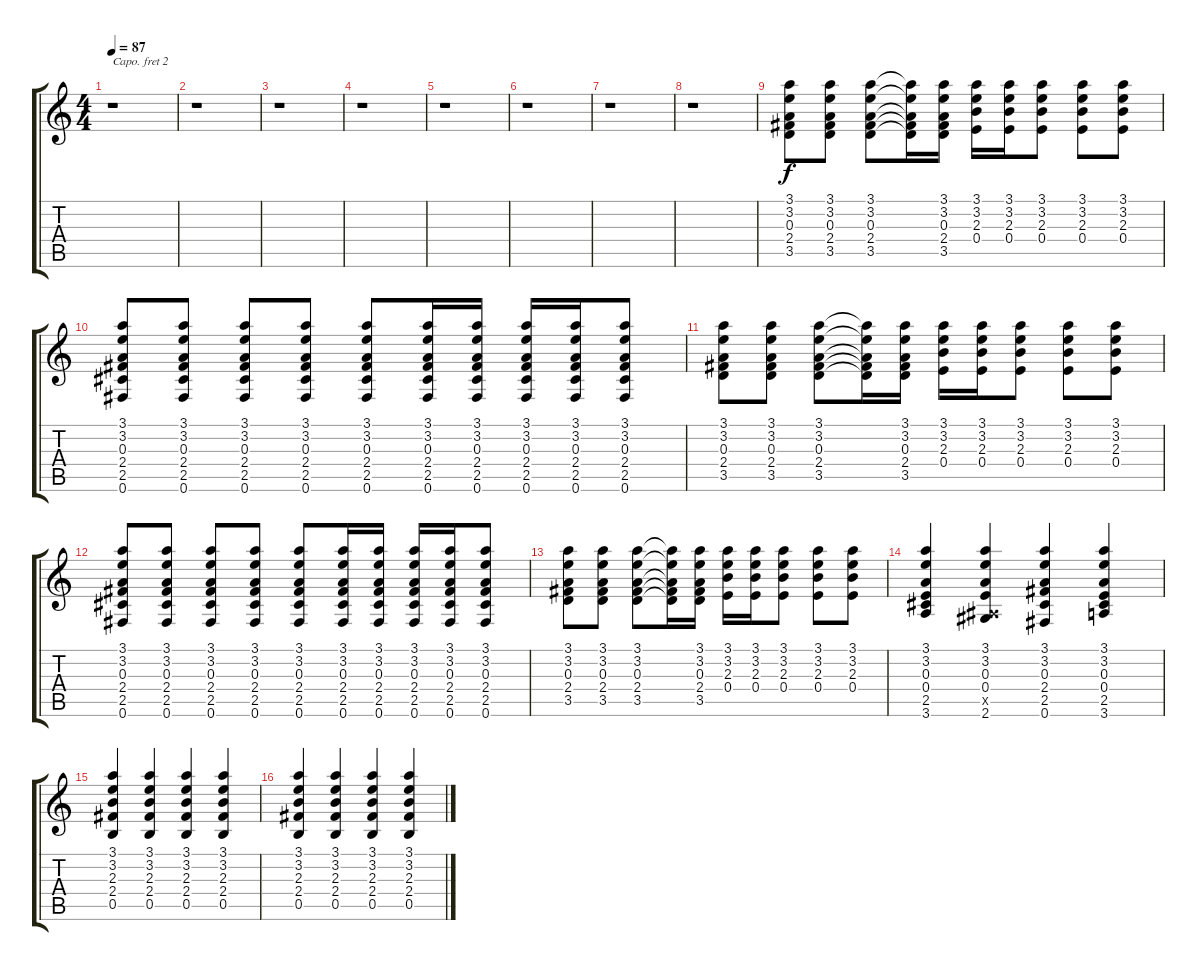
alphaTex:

\track "" {instrument acousticguitarsteel}
\staff {score tabs}
\capo 2
\tuning (E4 B3 G3 D3 A2 E2) {hide}
\ts (4 4)
\tempo 87
\clef g2
\ks c
r.1{dy f} |
r.1 |
r.1 |
r.1 |
r.1 |
r.1 |
r.1 |
r.1 |
(3.1 3.2 0.3 2.4 3.5).8 (3.1 3.2 0.3 2.4 3.5).8 (3.1 3.2 0.3 2.4 3.5).8 (3.1{t} 3.2{t} 0.3{t} 2.4{t} 3.5{t}).16 (3.1 3.2 0.3 2.4 3.5).16 (3.1 3.2 2.3 0.4).16 (3.1 3.2 2.3 0.4).16 (3.1 3.2 2.3 0.4).8 (3.1 3.2 2.3 0.4).8 (3.1 3.2 2.3 0.4).8 |
(3.1 3.2 0.3 2.4 2.5 0.6).8 (3.1 3.2 0.3 2.4 2.5 0.6).8 (3.1 3.2 0.3 2.4 2.5 0.6).8 (3.1 3.2 0.3 2.4 2.5 0.6).8 (3.1 3.2 0.3 2.4 2.5 0.6).8 (3.1 3.2 0.3 2.4 2.5 0.6).16 (3.1 3.2 0.3 2.4 2.5 0.6).16 (3.1 3.2 0.3 2.4 2.5 0.6).16 (3.1 3.2 0.3 2.4 2.5 0.6).16 (3.1 3.2 0.3 2.4 2.5 0.6).8 |
(3.1 3.2 0.3 2.4 3.5).8 (3.1 3.2 0.3 2.4 3.5).8 (3.1 3.2 0.3 2.4 3.5).8 (3.1{t} 3.2{t} 0.3{t} 2.4{t} 3.5{t}).16 (3.1 3.2 0.3 2.4 3.5).16 (3.1 3.2 2.3 0.4).16 (3.1 3.2 2.3 0.4).16 (3.1 3.2 2.3 0.4).8 (3.1 3.2 2.3 0.4).8 (3.1 3.2 2.3 0.4).8 |
(3.1 3.2 0.3 2.4 2.5 0.6).8 (3.1 3.2 0.3 2.4 2.5 0.6).8 (3.1 3.2 0.3 2.4 2.5 0.6).8 (3.1 3.2 0.3 2.4 2.5 0.6).8 (3.1 3.2 0.3 2.4 2.5 0.6).8 (3.1 3.2 0.3 2.4 2.5 0.6).16 (3.1 3.2 0.3 2.4 2.5 0.6).16 (3.1 3.2 0.3 2.4 2.5 0.6).16 (3.1 3.2 0.3 2.4 2.5 0.6).16 (3.1 3.2 0.3 2.4 2.5 0.6).8 |
(3.1 3.2 0.3 2.4 3.5).8 (3.1 3.2 0.3 2.4 3.5).8 (3.1 3.2 0.3 2.4 3.5).8 (3.1{t} 3.2{t} 0.3{t} 2.4{t} 3.5{t}).16 (3.1 3.2 0.3 2.4 3.5).16 (3.1 3.2 2.3 0.4).16 (3.1 3.2 2.3 0.4).16 (3.1 3.2 2.3 0.4).8 (3.1 3.2 2.3 0.4).8 (3.1 3.2 2.3 0.4).8 |
(3.1 3.2 0.3 0.4 2.5 3.6).4 (3.1 3.2 0.3 0.4 -1.5{x} 2.6).4 (3.1 3.2 0.3 2.4 2.5 0.6).4 (3.1 3.2 0.3 0.4 2.5 3.6).4 |
(3.1 3.2 2.3 2.4 0.5).4 (3.1 3.2 2.3 2.4 0.5).4 (3.1 3.2 2.3 2.4 0.5).4 (3.1 3.2 2.3 2.4 0.5).4 |
(3.1 3.2 2.3 2.4 0.5).4 (3.1 3.2 2.3 2.4 0.5).4 (3.1 3.2 2.3 2.4 0.5).4 (3.1 3.2 2.3 2.4 0.5).4
